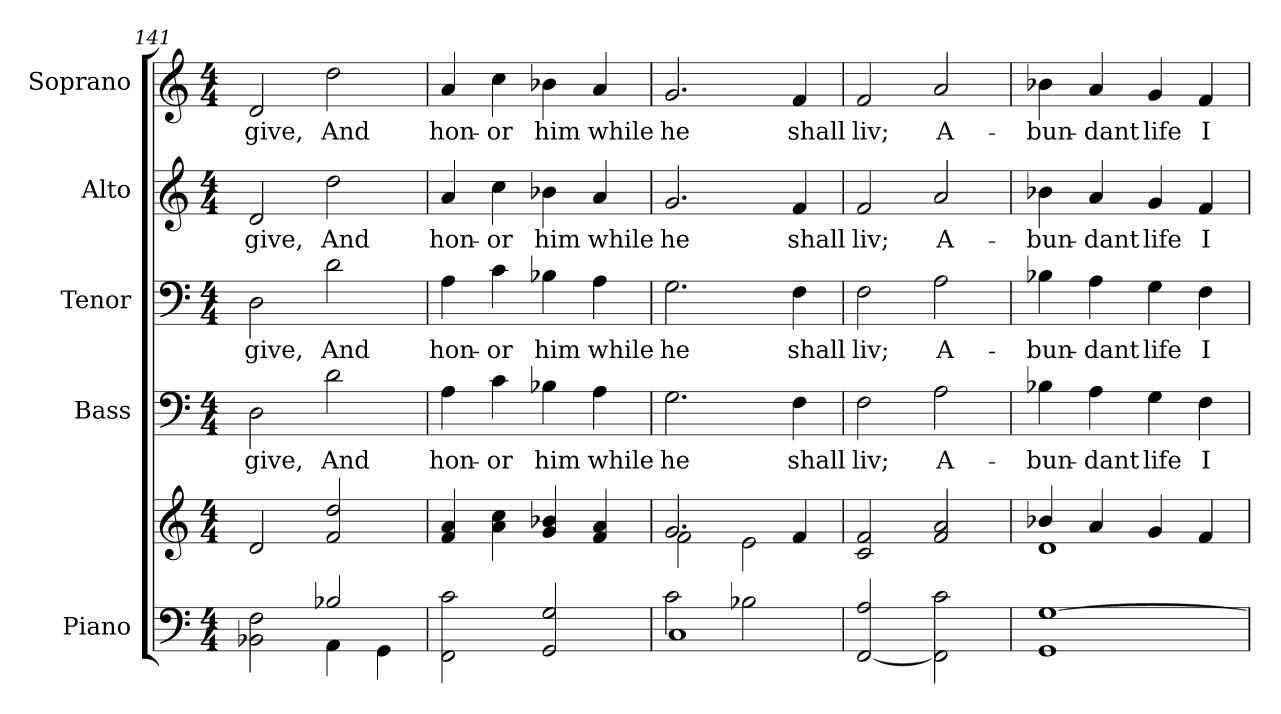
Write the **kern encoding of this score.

**kern	**kern	**kern	**text	**kern	**text	**kern	**text	**kern	**text
*part5	*part5	*part4	*part4	*part3	*part3	*part2	*part2	*part1	*part1
*staff6	*staff5	*staff4	*staff4	*staff3	*staff3	*staff2	*staff2	*staff1	*staff1
*I"Piano	*	*I"Bass	*	*I"Tenor	*	*I"Alto	*	*I"Soprano	*
*I'Pno.	*	*I'B.	*	*I'T.	*	*I'A.	*	*I'S.	*
!!LO:LB:g=z
*clefF4	*clefG2	*clefF4	*	*clefF4	*	*clefG2	*	*clefG2	*
*k[]	*k[]	*k[]	*	*k[]	*	*k[]	*	*k[]	*
*C:	*C:	*C:	*	*C:	*	*C:	*	*C:	*
*M4/4	*M4/4	*M4/4	*	*M4/4	*	*M4/4	*	*M4/4	*
=141	=141	=141	=141	=141	=141	=141	=141	=141	=141
*^	*	*	*	*	*	*	*	*	*
!	!	!	!	!LO:LY:b:color=#000000	!	!	!	!	!	!
!	!	!	!	!	!	!LO:LY:b:color=#000000	!	!	!	!
!	!	!	!	!	!	!	!	!LO:LY:b:color=#000000	!	!
!	!	!	!	!	!	!	!	!	!	!LO:LY:b:color=#000000
2BB-Xi\ 2Fi	2ryy	2di/	2Di\	give,	2Di\	give,	2di/	give,	2di/	give,
!	!	!	!	!LO:LY:b:color=#000000	!	!	!	!	!	!
!	!	!	!	!	!	!LO:LY:b:color=#000000	!	!	!	!
!	!	!	!	!	!	!	!	!LO:LY:b:color=#000000	!	!
!	!	!	!	!	!	!	!	!	!	!LO:LY:b:color=#000000
2B-Xi/	4AAi\	2fi/ 2ddi	2di\	And	2di\	And	2ddi\	And	2ddi\	And
.	4GGi\	.	.	.	.	.	.	.	.	.
*v	*v	*	*	*	*	*	*	*	*	*
=142	=142	=142	=142	=142	=142	=142	=142	=142	=142
*^	*	*	*	*	*	*	*	*	*
!	!	!	!	!LO:LY:b:color=#000000	!	!	!	!	!	!
*v	*v	*	*	*	*	*	*	*	*	*
*^	*	*	*	*	*	*	*	*	*
!	!	!	!	!	!	!LO:LY:b:color=#000000	!	!	!	!
*v	*v	*	*	*	*	*	*	*	*	*
*^	*	*	*	*	*	*	*	*	*
!	!	!	!	!	!	!	!	!LO:LY:b:color=#000000	!	!
*v	*v	*	*	*	*	*	*	*	*	*
*^	*	*	*	*	*	*	*	*	*
!	!	!	!	!	!	!	!	!	!	!LO:LY:b:color=#000000
*v	*v	*	*	*	*	*	*	*	*	*
2FFi\ 2ci	4fi/ 4ai	4Ai\	hon-	4Ai\	hon-	4ai/	hon-	4ai/	hon-
!	!	!	!LO:LY:b:color=#000000	!	!	!	!	!	!
!	!	!	!	!	!LO:LY:b:color=#000000	!	!	!	!
!	!	!	!	!	!	!	!LO:LY:b:color=#000000	!	!
!	!	!	!	!	!	!	!	!	!LO:LY:b:color=#000000
.	4ai\ 4cci	4ci\	-or	4ci\	-or	4cci\	-or	4cci\	-or
!	!	!	!LO:LY:b:color=#000000	!	!	!	!	!	!
!	!	!	!	!	!LO:LY:b:color=#000000	!	!	!	!
!	!	!	!	!	!	!	!LO:LY:b:color=#000000	!	!
!	!	!	!	!	!	!	!	!	!LO:LY:b:color=#000000
2GGi/ 2Gi	4gi/ 4b-Xi	4B-Xi\	him	4B-Xi\	him	4b-Xi\	him	4b-Xi\	him
!	!	!	!LO:LY:b:color=#000000	!	!	!	!	!	!
!	!	!	!	!	!LO:LY:b:color=#000000	!	!	!	!
!	!	!	!	!	!	!	!LO:LY:b:color=#000000	!	!
!	!	!	!	!	!	!	!	!	!LO:LY:b:color=#000000
.	4fi/ 4ai	4Ai\	while	4Ai\	while	4ai/	while	4ai/	while
=143	=143	=143	=143	=143	=143	=143	=143	=143	=143
*^	*^	*	*	*	*	*	*	*	*
!	!	!	!	!	!LO:LY:b:color=#000000	!	!	!	!	!	!
!	!	!	!	!	!	!	!LO:LY:b:color=#000000	!	!	!	!
!	!	!	!	!	!	!	!	!	!LO:LY:b:color=#000000	!	!
!	!	!	!	!	!	!	!	!	!	!	!LO:LY:b:color=#000000
2ci\	1Ci	2.gi/	2fi\	2.Gi\	he	2.Gi\	he	2.gi/	he	2.gi/	he
2B-Xi\	.	.	2ei\	.	.	.	.	.	.	.	.
!	!	!	!	!	!LO:LY:b:color=#000000	!	!	!	!	!	!
!	!	!	!	!	!	!	!LO:LY:b:color=#000000	!	!	!	!
!	!	!	!	!	!	!	!	!	!LO:LY:b:color=#000000	!	!
!	!	!	!	!	!	!	!	!	!	!	!LO:LY:b:color=#000000
.	.	4fi/	.	4Fi\	shall	4Fi\	shall	4fi/	shall	4fi/	shall
*v	*v	*	*	*	*	*	*	*	*	*	*
*	*v	*v	*	*	*	*	*	*	*	*
=144	=144	=144	=144	=144	=144	=144	=144	=144	=144
!	!	!	!LO:LY:b:color=#000000	!	!	!	!	!	!
!	!	!	!	!	!LO:LY:b:color=#000000	!	!	!	!
!	!	!	!	!	!	!	!LO:LY:b:color=#000000	!	!
!	!	!	!	!	!	!	!	!	!LO:LY:b:color=#000000
[<2FFi/ 2Ai	2ci/ 2fi	2Fi\	liv;	2Fi\	liv;	2fi/	liv;	2fi/	liv;
!	!	!	!LO:LY:b:color=#000000	!	!	!	!	!	!
!	!	!	!	!	!LO:LY:b:color=#000000	!	!	!	!
!	!	!	!	!	!	!	!LO:LY:b:color=#000000	!	!
!	!	!	!	!	!	!	!	!	!LO:LY:b:color=#000000
2FFi\] 2ci	2fi/ 2ai	2Ai\	A-	2Ai\	A-	2ai/	A-	2ai/	A-
!!LO:PB:g=z
=145	=145	=145	=145	=145	=145	=145	=145	=145	=145
*	*^	*	*	*	*	*	*	*	*
!	!	!	!	!LO:LY:b:color=#000000	!	!	!	!	!	!
!	!	!	!	!	!	!LO:LY:b:color=#000000	!	!	!	!
!	!	!	!	!	!	!	!	!LO:LY:b:color=#000000	!	!
!	!	!	!	!	!	!	!	!	!	!LO:LY:b:color=#000000
1GGi [>1Gi	4b-Xi/	1di	4B-Xi\	-bun-	4B-Xi\	-bun-	4b-Xi\	-bun-	4b-Xi\	-bun-
!	!	!	!	!LO:LY:b:color=#000000	!	!	!	!	!	!
!	!	!	!	!	!	!LO:LY:b:color=#000000	!	!	!	!
!	!	!	!	!	!	!	!	!LO:LY:b:color=#000000	!	!
!	!	!	!	!	!	!	!	!	!	!LO:LY:b:color=#000000
.	4ai/	.	4Ai\	-dant	4Ai\	-dant	4ai/	-dant	4ai/	-dant
!	!	!	!	!LO:LY:b:color=#000000	!	!	!	!	!	!
!	!	!	!	!	!	!LO:LY:b:color=#000000	!	!	!	!
!	!	!	!	!	!	!	!	!LO:LY:b:color=#000000	!	!
!	!	!	!	!	!	!	!	!	!	!LO:LY:b:color=#000000
.	4gi/	.	4Gi\	life	4Gi\	life	4gi/	life	4gi/	life
!	!	!	!	!LO:LY:b:color=#000000	!	!	!	!	!	!
!	!	!	!	!	!	!LO:LY:b:color=#000000	!	!	!	!
!	!	!	!	!	!	!	!	!LO:LY:b:color=#000000	!	!
!	!	!	!	!	!	!	!	!	!	!LO:LY:b:color=#000000
.	4fi/	.	4Fi\	I	4Fi\	I	4fi/	I	4fi/	I
*	*v	*v	*	*	*	*	*	*	*	*
=	=	=	=	=	=	=	=	=	=
*-	*-	*-	*-	*-	*-	*-	*-	*-	*-
